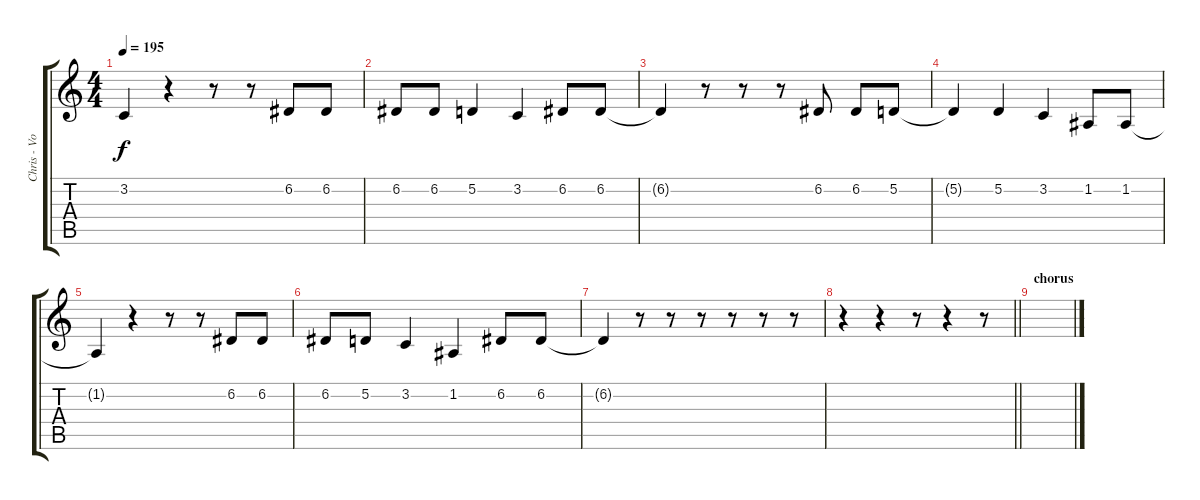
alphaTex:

\track ("Chris - Vocals" "Chris - Vo") {instrument oboe}
\staff {score tabs}
\tuning (D4 A3 F3 C3 G2 C2) {hide}
\ts (4 4)
\tempo 195
\clef g2
\ks c
3.2{t}.4{dy f} r.4 r.8 r.8 6.2.8 6.2.8 |
6.2.8 6.2.8 5.2.4 3.2.4 6.2.8 6.2.8 |
6.2{t}.4 r.8 r.8 r.8 6.2.8 6.2.8 5.2.8 |
5.2{t}.4 5.2.4 3.2.4 1.2.8 1.2.8 |
1.2{t}.4 r.4 r.8 r.8 6.2.8 6.2.8 |
6.2.8 5.2.8 3.2.4 1.2.4 6.2.8 6.2.8 |
6.2{t}.4 r.8 r.8 r.8 r.8 r.8 r.8 |
\barLineRight lightlight
r.4 r.4 r.8 r.4 r.8 |
\section ("" "chorus")
